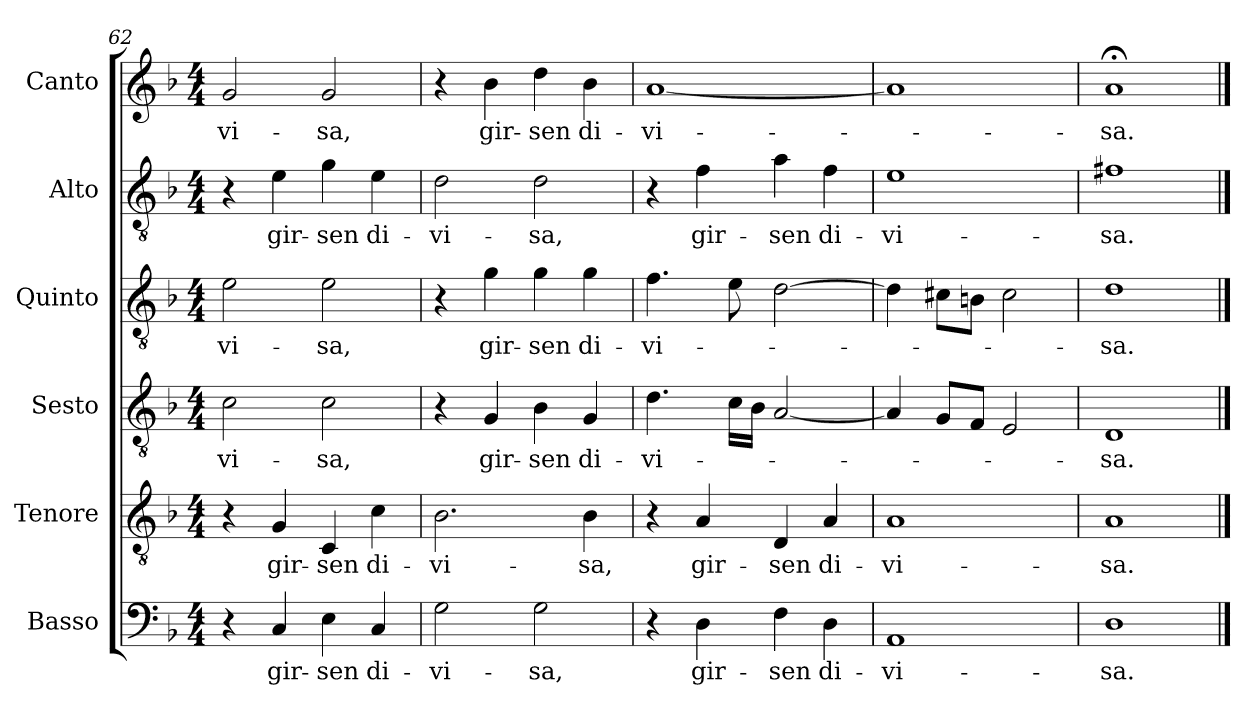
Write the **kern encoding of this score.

**kern	**text	**kern	**text	**kern	**text	**kern	**text	**kern	**text	**kern	**text
*part6	*part6	*part5	*part5	*part4	*part4	*part3	*part3	*part2	*part2	*part1	*part1
*staff6	*staff6	*staff5	*staff5	*staff4	*staff4	*staff3	*staff3	*staff2	*staff2	*staff1	*staff1
*I"Basso	*	*I"Tenore	*	*I"Sesto	*	*I"Quinto	*	*I"Alto	*	*I"Canto	*
*I'B	*	*I'T	*	*	*	*	*	*I'A	*	*I'C	*
*clefF4	*	*clefGv2	*	*clefGv2	*	*clefGv2	*	*clefGv2	*	*clefG2	*
*k[b-]	*	*k[b-]	*	*k[b-]	*	*k[b-]	*	*k[b-]	*	*k[b-]	*
*F:	*	*F:	*	*F:	*	*F:	*	*F:	*	*F:	*
*M4/4	*	*M4/4	*	*M4/4	*	*M4/4	*	*M4/4	*	*M4/4	*
=62	=62	=62	=62	=62	=62	=62	=62	=62	=62	=62	=62
!	!	!	!	!	!LO:LY:b	!	!	!	!	!	!
!	!	!	!	!	!	!	!LO:LY:b	!	!	!	!
!	!	!	!	!	!	!	!	!	!	!	!LO:LY:b
4r	.	4r	.	2c\	-vi-	2e\	-vi-	4r	.	2g/	-vi-
!	!LO:LY:b	!	!	!	!	!	!	!	!	!	!
!	!	!	!LO:LY:b	!	!	!	!	!	!	!	!
!	!	!	!	!	!	!	!	!	!LO:LY:b	!	!
4C/	gir-	4G/	gir-	.	.	.	.	4e\	gir-	.	.
!	!LO:LY:b	!	!	!	!	!	!	!	!	!	!
!	!	!	!LO:LY:b	!	!	!	!	!	!	!	!
!	!	!	!	!	!LO:LY:b	!	!	!	!	!	!
!	!	!	!	!	!	!	!LO:LY:b	!	!	!	!
!	!	!	!	!	!	!	!	!	!LO:LY:b	!	!
!	!	!	!	!	!	!	!	!	!	!	!LO:LY:b
4E\	-sen	4C/	-sen	2c\	-sa,	2e\	-sa,	4g\	-sen	2g/	-sa,
!	!LO:LY:b	!	!	!	!	!	!	!	!	!	!
!	!	!	!LO:LY:b	!	!	!	!	!	!	!	!
!	!	!	!	!	!	!	!	!	!LO:LY:b	!	!
4C/	di-	4c\	di-	.	.	.	.	4e\	di-	.	.
=63	=63	=63	=63	=63	=63	=63	=63	=63	=63	=63	=63
!	!LO:LY:b	!	!	!	!	!	!	!	!	!	!
!	!	!	!LO:LY:b	!	!	!	!	!	!	!	!
!	!	!	!	!	!	!	!	!	!LO:LY:b	!	!
2G\	-vi-	2.B-\	-vi-	4r	.	4r	.	2d\	-vi-	4r	.
!	!	!	!	!	!LO:LY:b	!	!	!	!	!	!
!	!	!	!	!	!	!	!LO:LY:b	!	!	!	!
!	!	!	!	!	!	!	!	!	!	!	!LO:LY:b
.	.	.	.	4G/	gir-	4g\	gir-	.	.	4b-\	gir-
!	!LO:LY:b	!	!	!	!	!	!	!	!	!	!
!	!	!	!	!	!LO:LY:b	!	!	!	!	!	!
!	!	!	!	!	!	!	!LO:LY:b	!	!	!	!
!	!	!	!	!	!	!	!	!	!LO:LY:b	!	!
!	!	!	!	!	!	!	!	!	!	!	!LO:LY:b
2G\	-sa,	.	.	4B-\	-sen	4g\	-sen	2d\	-sa,	4dd\	-sen
!	!	!	!LO:LY:b	!	!	!	!	!	!	!	!
!	!	!	!	!	!LO:LY:b	!	!	!	!	!	!
!	!	!	!	!	!	!	!LO:LY:b	!	!	!	!
!	!	!	!	!	!	!	!	!	!	!	!LO:LY:b
.	.	4B-\	-sa,	4G/	di-	4g\	di-	.	.	4b-\	di-
=64	=64	=64	=64	=64	=64	=64	=64	=64	=64	=64	=64
!	!	!	!	!	!LO:LY:b	!	!	!	!	!	!
!	!	!	!	!	!	!	!LO:LY:b	!	!	!	!
!	!	!	!	!	!	!	!	!	!	!	!LO:LY:b
4r	.	4r	.	4.d\	-vi-	4.f\	-vi-	4r	.	[1a	-vi-
!	!LO:LY:b	!	!	!	!	!	!	!	!	!	!
!	!	!	!LO:LY:b	!	!	!	!	!	!	!	!
!	!	!	!	!	!	!	!	!	!LO:LY:b	!	!
4D\	gir-	4A/	gir-	.	.	.	.	4f\	gir-	.	.
.	.	.	.	16c\LL	.	8e\	.	.	.	.	.
.	.	.	.	16B-\JJ	.	.	.	.	.	.	.
!	!LO:LY:b	!	!	!	!	!	!	!	!	!	!
!	!	!	!LO:LY:b	!	!	!	!	!	!	!	!
!	!	!	!	!	!	!	!	!	!LO:LY:b	!	!
4F\	-sen	4D/	-sen	[2A/	.	[2d\	.	4a\	-sen	.	.
!	!LO:LY:b	!	!	!	!	!	!	!	!	!	!
!	!	!	!LO:LY:b	!	!	!	!	!	!	!	!
!	!	!	!	!	!	!	!	!	!LO:LY:b	!	!
4D\	di-	4A/	di-	.	.	.	.	4f\	di-	.	.
=65	=65	=65	=65	=65	=65	=65	=65	=65	=65	=65	=65
!	!LO:LY:b	!	!	!	!	!	!	!	!	!	!
!	!	!	!LO:LY:b	!	!	!	!	!	!	!	!
!	!	!	!	!	!	!	!	!	!LO:LY:b	!	!
1AA	-vi-	1A	-vi-	4A/]	.	4d\]	.	1e	-vi-	1a]	.
.	.	.	.	8G/L	.	8c#X\L	.	.	.	.	.
.	.	.	.	8F/J	.	8Bn\J	.	.	.	.	.
.	.	.	.	2E/	.	2c#\	.	.	.	.	.
=66	=66	=66	=66	=66	=66	=66	=66	=66	=66	=66	=66
!	!LO:LY:b	!	!	!	!	!	!	!	!	!	!
!	!	!	!LO:LY:b	!	!	!	!	!	!	!	!
!	!	!	!	!	!LO:LY:b	!	!	!	!	!	!
!	!	!	!	!	!	!	!LO:LY:b	!	!	!	!
!	!	!	!	!	!	!	!	!	!LO:LY:b	!	!
!	!	!	!	!	!	!	!	!	!	!	!LO:LY:b
1D	-sa.	1A	-sa.	1D	-sa.	1d	-sa.	1f#X	-sa.	1a;<	-sa.
==	==	==	==	==	==	==	==	==	==	==	==
*-	*-	*-	*-	*-	*-	*-	*-	*-	*-	*-	*-
